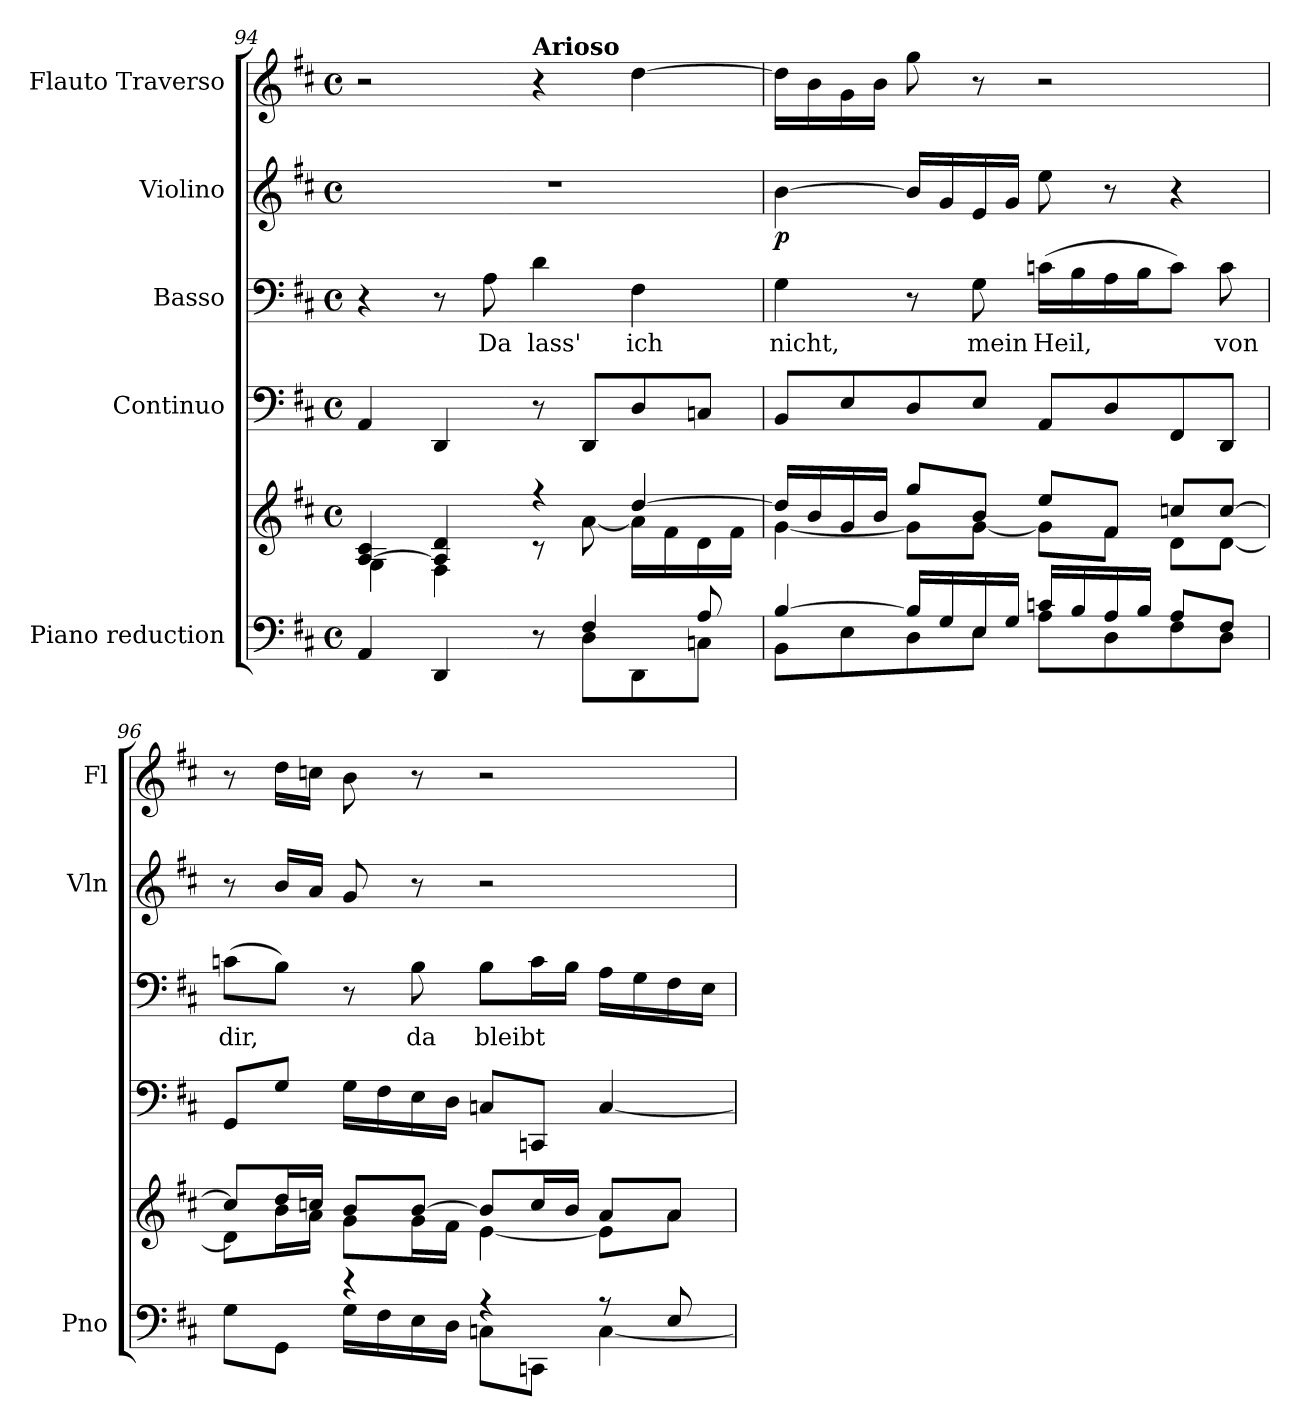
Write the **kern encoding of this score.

**kern	**kern	**kern	**kern	**text	**kern	**dynam	**kern	**dynam
*part5	*part5	*part4	*part3	*part3	*part2	*part2	*part1	*part1
*staff6	*staff5	*staff4	*staff3	*staff3	*staff2	*staff2	*staff1	*staff1
*I"Piano reduction	*	*I"Continuo	*I"Basso	*	*I"Violino	*	*I"Flauto Traverso	*
*I'Pno	*	*	*	*	*I'Vln	*	*I'Fl	*
*clefF4	*clefG2	*clefF4	*clefF4	*	*clefG2	*	*clefG2	*
*k[f#c#]	*k[f#c#]	*k[f#c#]	*k[f#c#]	*	*k[f#c#]	*	*k[f#c#]	*
*M4/4	*M4/4	*M4/4	*M4/4	*	*M4/4	*	*M4/4	*
*met(c)	*met(c)	*met(c)	*met(c)	*	*met(c)	*	*met(c)	*
=94	=94	=94	=94	=94	=94	=94	=94	=94
*^	*^	*	*	*	*	*	*	*
4AA/	2ryy	[4A/ 4c#/	4G\	4AA/	4r	.	1r	.	2r	.
4DD/	.	4A/] 4d/	4F#\	4DD/	8r	.	.	.	.	.
!	!	!	!	!	!	!LO:LY:b	!	!	!	!
.	.	.	.	.	8A\	Da	.	.	.	.
!	!	!	!	!	!	!	!	!	!LO:TX:a:B:t=Arioso	!
!	!	!	!	!	!	!LO:LY:b	!	!	!	!
8r	8ryy	4r	8r	8r	4d\	lass'	.	.	4r	.
4F#/	8D\L	.	[8a\	8DD/L	.	.	.	.	.	.
!	!	!	!	!	!	!LO:LY:b	!	!	!	!LO:DY:b
!	!	!	!	!	!	!	!	!	!	!LO:DY:n=1:b
!	!	!	!	!	!	!	!	!	!	!LO:DY:n=2:b
.	8DD\	[4dd/	16a\LL]	8D/	4F#\	ich	.	.	[4dd\	other-dynamics p other-dynamics
.	.	.	16f#\	.	.	.	.	.	.	.
8A/	8Cn\J	.	16d\	8Cn/J	.	.	.	.	.	.
.	.	.	16f#\JJ	.	.	.	.	.	.	.
!!LO:LB:g=z
=95	=95	=95	=95	=95	=95	=95	=95	=95	=95	=95
!	!	!	!	!	!	!LO:LY:b	!	!LO:DY:b	!	!
[4B/	8BB\L	16dd/LL]	[4g\	8BB/L	4G\	nicht,	[4b\	p	16dd\LL]	.
.	.	16b/	.	.	.	.	.	.	16b\	.
.	8E\	16g/	.	8E/	.	.	.	.	16g\	.
.	.	16b/JJ	.	.	.	.	.	.	16b\JJ	.
16B/LL]	8D\	8gg/L	8g\L]	8D/	8r	.	16b/LL]	.	8gg\	.
16G/	.	.	.	.	.	.	16g/	.	.	.
!	!	!	!	!	!	!LO:LY:b	!	!	!	!
16E/	8E\J	8b/J	[8g\J	8E/J	8G\	mein	16e/	.	8r	.
16G/JJ	.	.	.	.	.	.	16g/JJ	.	.	.
!	!	!	!	!	!	!LO:LY:b	!	!	!	!
16cn/LL	8A\L	8ee/L	8g\L]	8AA/L	(16cn\LL	Heil,	8ee\	.	2r	.
16B/	.	.	.	.	16B\	.	.	.	.	.
16A/	8D\	8f#/J	8f#\J	8D/	16A\	.	8r	.	.	.
16B/JJ	.	.	.	.	16B\J	.	.	.	.	.
8A/L	8F#\	8ccn/L	8d\L	8FF#/	8c\J)	.	4r	.	.	.
!	!	!	!	!	!	!LO:LY:b	!	!	!	!
8F#/J	8D\J	[8cc/J	[8d\J	8DD/J	8c\	von	.	.	.	.
=96	=96	=96	=96	=96	=96	=96	=96	=96	=96	=96
!	!	!	!	!	!	!LO:LY:b	!	!	!	!
4ryy	8G\L	8cc/L]	8d\L]	8GG/L	(8cn\L	dir,	8r	.	8r	.
.	8GG\J	16dd/L	16b\L	8G/J	8B\J)	.	16b/LL	.	16dd\LL	.
.	.	16ccn/JJ	16a\JJ	.	.	.	16a/JJ	.	16ccn\JJ	.
4r	16G\LL	8b/L	8g\L	16G\LL	8r	.	8g/	.	8b\	.
.	16F#\	.	.	16F#\	.	.	.	.	.	.
!	!	!	!	!	!	!LO:LY:b	!	!	!	!
.	16E\	[8b/J	16g\L	16E\	8B\	da	8r	.	8r	.
.	16D\JJ	.	16f#\JJ	16D\JJ	.	.	.	.	.	.
!	!	!	!	!	!	!LO:LY:b	!	!	!	!
4r	8Cn\L	8b/L]	[4e\	8Cn/L	8B\L	bleibt	2r	.	2r	.
.	8CCn\J	16cc/L	.	8CCn/J	16c\L	.	.	.	.	.
.	.	16b/JJ	.	.	16B\JJ	.	.	.	.	.
8r	[4C\	8a/L	8e\L]	[4C/	16A\LL	.	.	.	.	.
.	.	.	.	.	16G\	.	.	.	.	.
8E/	.	8a/J	8a\J	.	16F#\	.	.	.	.	.
.	.	.	.	.	16E\JJ	.	.	.	.	.
*v	*v	*	*	*	*	*	*	*	*	*
*	*v	*v	*	*	*	*	*	*	*
=	=	=	=	=	=	=	=	=
*-	*-	*-	*-	*-	*-	*-	*-	*-
